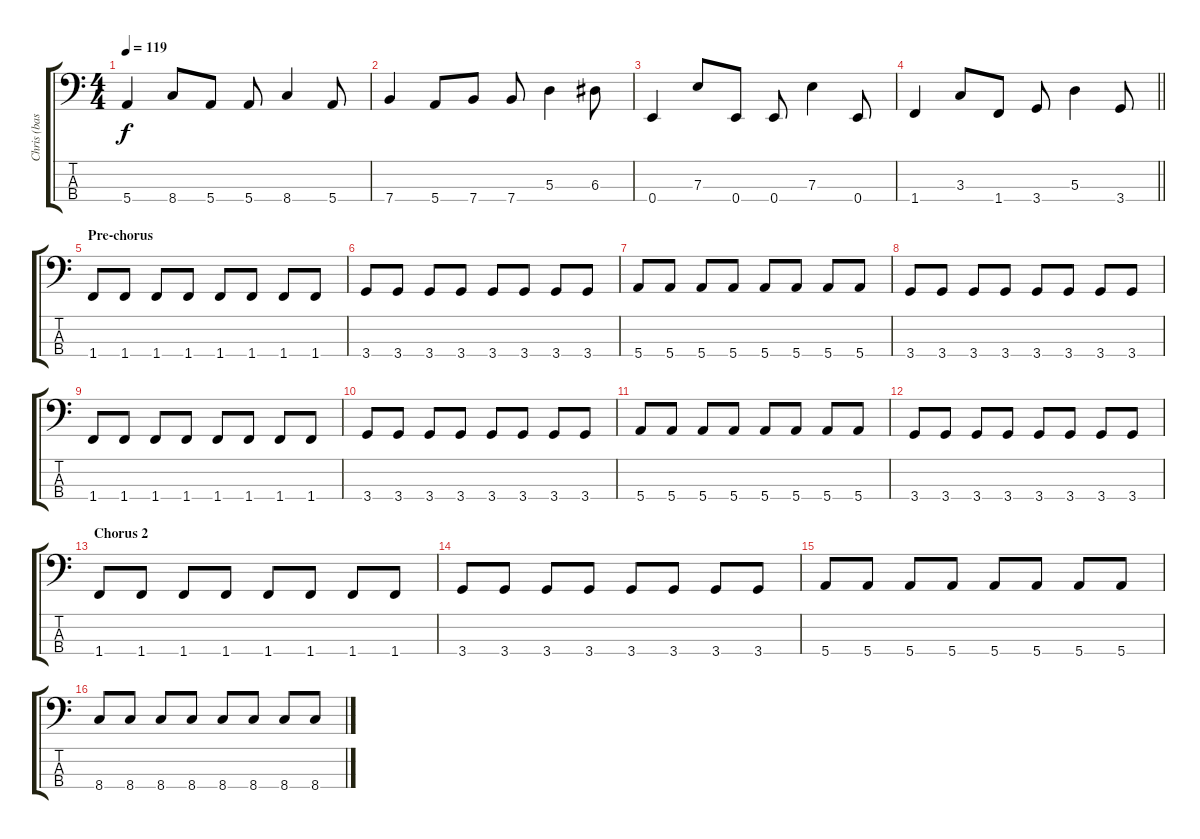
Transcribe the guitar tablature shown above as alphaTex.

\track ("Chris (bass)" "Chris (bas") {instrument fretlessbass}
\staff {score tabs}
\tuning (G2 D2 A1 E1) {hide}
\ts (4 4)
\tempo 119
\clef f4
\ks c
5.4.4{dy f} 8.4.8 5.4.8 5.4.8 8.4.4 5.4.8 |
7.4.4 5.4.8 7.4.8 7.4.8 5.3.4 6.3.8 |
0.4.4 7.3.8 0.4.8 0.4.8 7.3.4 0.4.8 |
\barLineRight lightlight
1.4.4 3.3.8 1.4.8 3.4.8 5.3.4 3.4.8 |
\section ("" "Pre-chorus")
1.4.8 1.4.8 1.4.8 1.4.8 1.4.8 1.4.8 1.4.8 1.4.8 |
3.4.8 3.4.8 3.4.8 3.4.8 3.4.8 3.4.8 3.4.8 3.4.8 |
5.4.8 5.4.8 5.4.8 5.4.8 5.4.8 5.4.8 5.4.8 5.4.8 |
3.4.8 3.4.8 3.4.8 3.4.8 3.4.8 3.4.8 3.4.8 3.4.8 |
1.4.8 1.4.8 1.4.8 1.4.8 1.4.8 1.4.8 1.4.8 1.4.8 |
3.4.8 3.4.8 3.4.8 3.4.8 3.4.8 3.4.8 3.4.8 3.4.8 |
5.4.8 5.4.8 5.4.8 5.4.8 5.4.8 5.4.8 5.4.8 5.4.8 |
3.4.8 3.4.8 3.4.8 3.4.8 3.4.8 3.4.8 3.4.8 3.4.8 |
\section ("" "Chorus 2")
1.4.8 1.4.8 1.4.8 1.4.8 1.4.8 1.4.8 1.4.8 1.4.8 |
3.4.8 3.4.8 3.4.8 3.4.8 3.4.8 3.4.8 3.4.8 3.4.8 |
5.4.8 5.4.8 5.4.8 5.4.8 5.4.8 5.4.8 5.4.8 5.4.8 |
8.4.8 8.4.8 8.4.8 8.4.8 8.4.8 8.4.8 8.4.8 8.4.8
